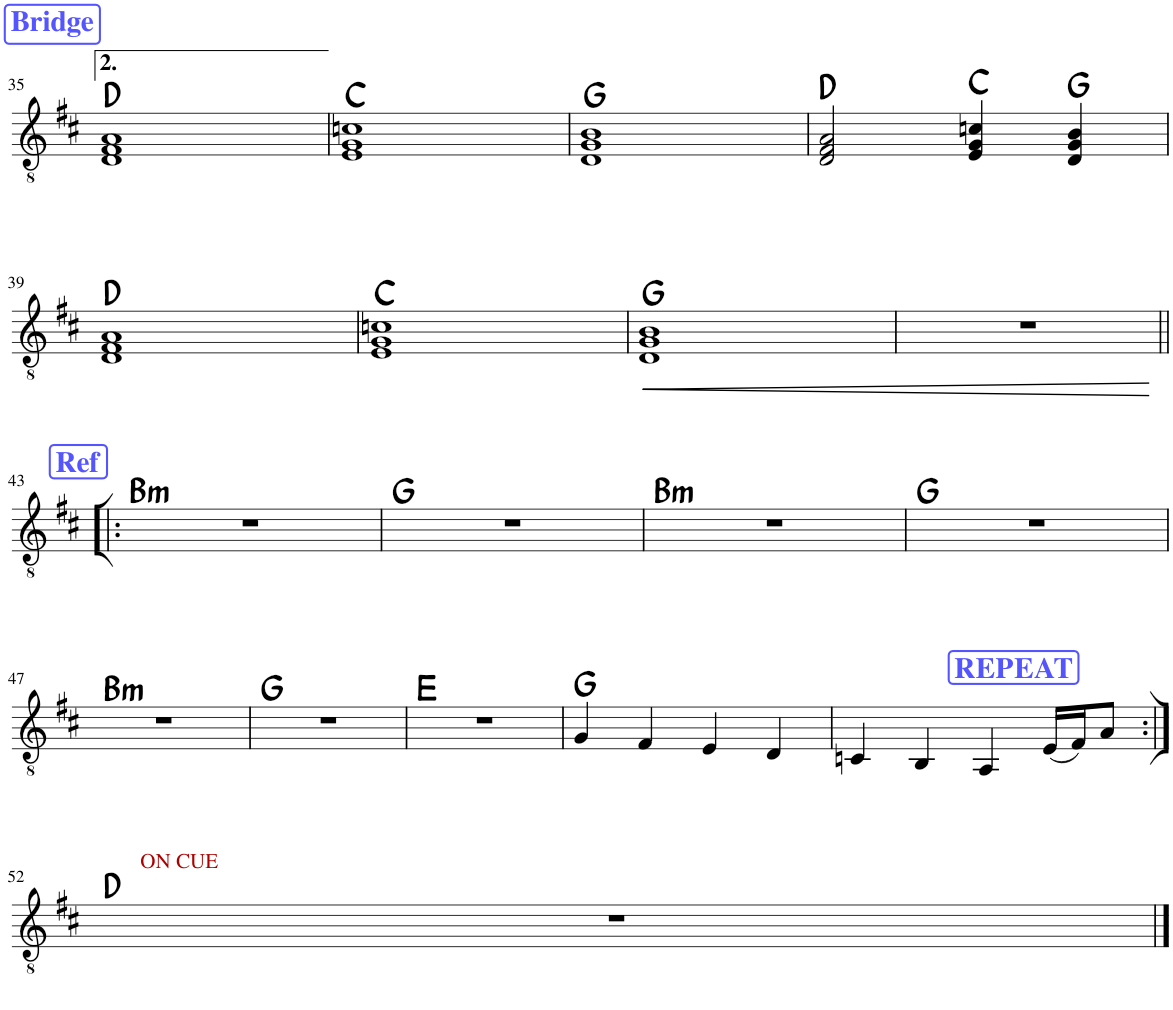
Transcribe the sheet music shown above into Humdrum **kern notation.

**kern	**dynam	**harte
*part1	*part1	*part1
*staff1	*staff1	*
*I"Classical Guitar	*	*
*I'Guit.	*	*
!!LO:PB:g=z
*clefGv2	*	*
*k[f#c#]	*	*
*M4/4	*	*
!!LO:REH:place=s1:a:B:cj:color=#5555FF:fs=14:t=Bridge
=35	=35	=35
1D 1F# 1A	.	D:maj
=36	=36	=36
1E 1G 1cn	.	C:maj
=37	=37	=37
1D 1G 1B	.	G:maj
=38	=38	=38
2D/ 2F#/ 2A/	.	D:maj
4E/ 4G/ 4cn/	.	C:maj
4D/ 4G/ 4B/	.	G:maj
!!LO:LB:g=z
=39	=39	=39
1D 1F# 1A	.	D:maj
=40	=40	=40
1E 1G 1cn	.	C:maj
=41	=41	=41
!	!LO:HP:b	!
1D 1G 1B	<	G:maj
=42	=42	=42
1r	.	.
.	[	.
!!LO:LB:g=z
!!LO:REH:place=s1:a:B:cj:color=#5555FF:fs=14:t=Ref
=43!|:	=43!|:	=43!|:
!	!	!LO:H:kt=m
1r	.	B:min
=44	=44	=44
1r	.	G:maj
=45	=45	=45
!	!	!LO:H:kt=m
1r	.	B:min
=46	=46	=46
1r	.	G:maj
!!LO:LB:g=z
=47	=47	=47
!	!	!LO:H:kt=m
1r	.	B:min
=48	=48	=48
1r	.	G:maj
=49	=49	=49
1r	.	E:maj
=50	=50	=50
4G/	.	G:maj
4F#/	.	.
4E/	.	.
4D/	.	.
!!LO:REH:place=s1:a:B:cj:color=#5555FF:fs=14:t=REPEAT
=51	=51	=51
4Cn/	.	.
4BB/	.	.
4AA/	.	.
(16E/LL	.	.
16F#/J)	.	.
8A/J	.	.
!!LO:LB:g=z
=52:|!	=52:|!	=52:|!
!LO:TX:a:color=#AA0000:t=ON CUE	!	!
1r	.	D:maj
==	==	==
*-	*-	*-
